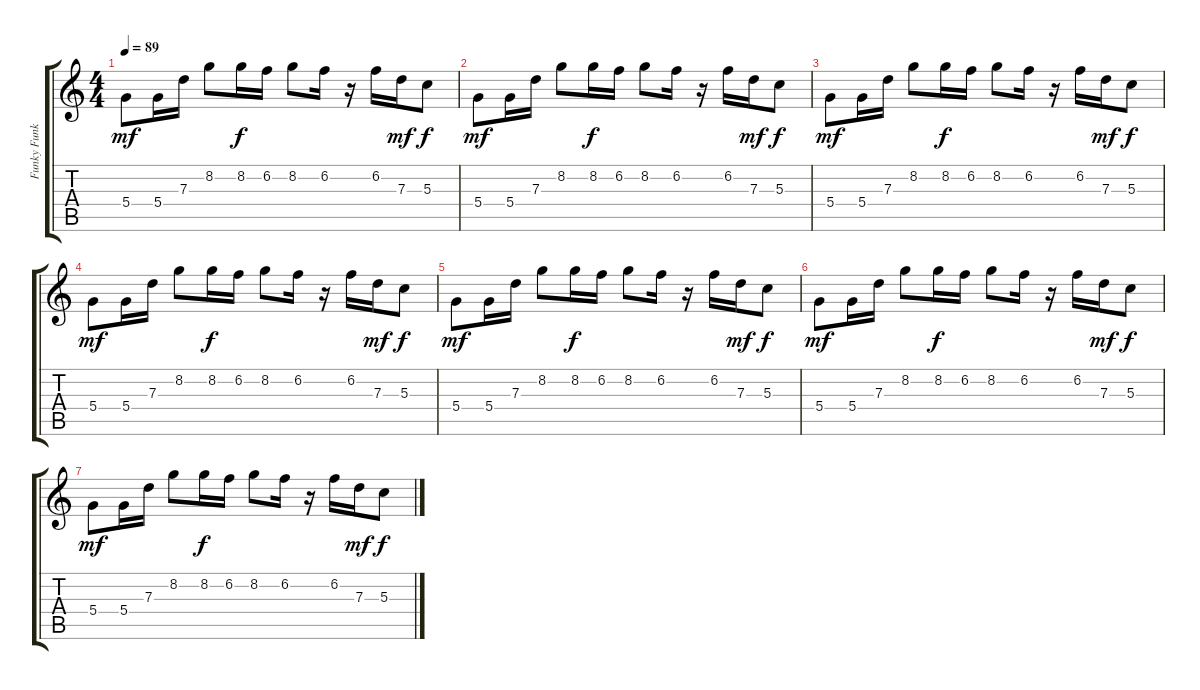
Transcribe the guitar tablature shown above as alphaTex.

\track ("Funky Funky Guitar" "Funky Funk") {instrument electricguitarmuted}
\staff {score tabs}
\tuning (E4 B3 G3 D3 A2 E2) {hide}
\ts (4 4)
\tempo 89
\clef g2
\ks c
5.4.8{dy mf} 5.4.16 7.3.16 8.2.8 8.2.16{dy f} 6.2.16 8.2.8 6.2.16 r.16 6.2.16 7.3.16{dy mf} 5.3.8{dy f} |
5.4.8{dy mf} 5.4.16 7.3.16 8.2.8 8.2.16{dy f} 6.2.16 8.2.8 6.2.16 r.16 6.2.16 7.3.16{dy mf} 5.3.8{dy f} |
5.4.8{dy mf} 5.4.16 7.3.16 8.2.8 8.2.16{dy f} 6.2.16 8.2.8 6.2.16 r.16 6.2.16 7.3.16{dy mf} 5.3.8{dy f} |
5.4.8{dy mf} 5.4.16 7.3.16 8.2.8 8.2.16{dy f} 6.2.16 8.2.8 6.2.16 r.16 6.2.16 7.3.16{dy mf} 5.3.8{dy f} |
5.4.8{dy mf} 5.4.16 7.3.16 8.2.8 8.2.16{dy f} 6.2.16 8.2.8 6.2.16 r.16 6.2.16 7.3.16{dy mf} 5.3.8{dy f} |
5.4.8{dy mf} 5.4.16 7.3.16 8.2.8 8.2.16{dy f} 6.2.16 8.2.8 6.2.16 r.16 6.2.16 7.3.16{dy mf} 5.3.8{dy f} |
5.4.8{dy mf} 5.4.16 7.3.16 8.2.8 8.2.16{dy f} 6.2.16 8.2.8 6.2.16 r.16 6.2.16 7.3.16{dy mf} 5.3.8{dy f}
